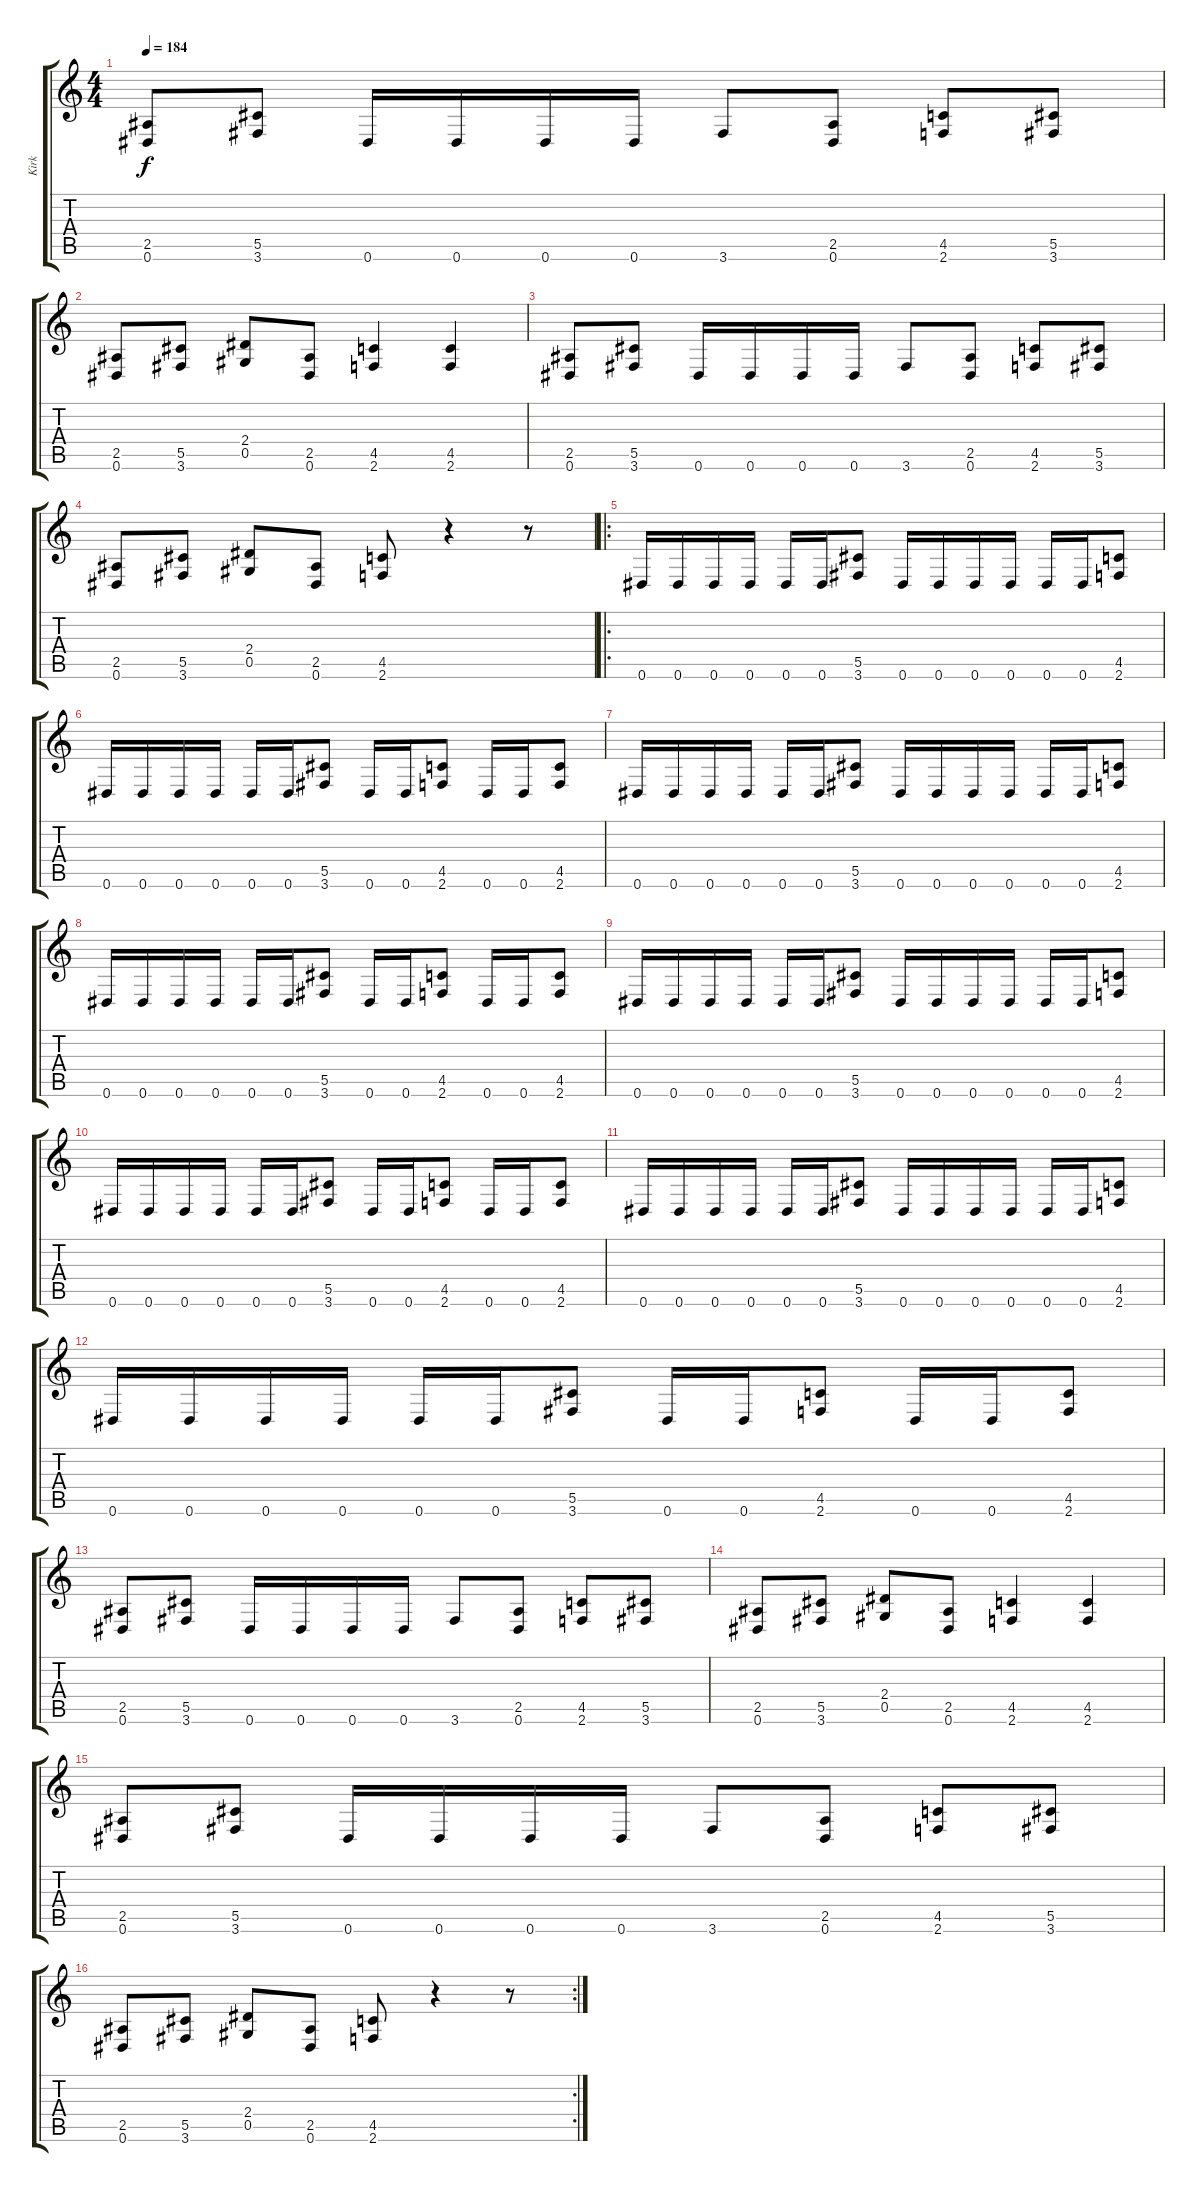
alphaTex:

\track ("Kirk" "Kirk") {instrument overdrivenguitar}
\staff {score tabs}
\tuning (Eb4 Bb3 Gb3 Db3 Ab2 Eb2) {hide}
\ts (4 4)
\tempo 184
\clef g2
\ks c
(2.5 0.6).8{dy f} (5.5 3.6).8 0.6.16 0.6.16 0.6.16 0.6.16 3.6.8 (2.5 0.6).8 (4.5 2.6).8 (5.5 3.6).8 |
(2.5 0.6).8 (5.5 3.6).8 (2.4 0.5).8 (2.5 0.6).8 (4.5 2.6).4 (4.5 2.6).4 |
(2.5 0.6).8 (5.5 3.6).8 0.6.16 0.6.16 0.6.16 0.6.16 3.6.8 (2.5 0.6).8 (4.5 2.6).8 (5.5 3.6).8 |
(2.5 0.6).8 (5.5 3.6).8 (2.4 0.5).8 (2.5 0.6).8 (4.5 2.6).8 r.4 r.8 |
\ro
0.6.16 0.6.16 0.6.16 0.6.16 0.6.16 0.6.16 (5.5 3.6).8 0.6.16 0.6.16 0.6.16 0.6.16 0.6.16 0.6.16 (4.5 2.6).8 |
0.6.16 0.6.16 0.6.16 0.6.16 0.6.16 0.6.16 (5.5 3.6).8 0.6.16 0.6.16 (4.5 2.6).8 0.6.16 0.6.16 (4.5 2.6).8 |
0.6.16 0.6.16 0.6.16 0.6.16 0.6.16 0.6.16 (5.5 3.6).8 0.6.16 0.6.16 0.6.16 0.6.16 0.6.16 0.6.16 (4.5 2.6).8 |
0.6.16 0.6.16 0.6.16 0.6.16 0.6.16 0.6.16 (5.5 3.6).8 0.6.16 0.6.16 (4.5 2.6).8 0.6.16 0.6.16 (4.5 2.6).8 |
0.6.16 0.6.16 0.6.16 0.6.16 0.6.16 0.6.16 (5.5 3.6).8 0.6.16 0.6.16 0.6.16 0.6.16 0.6.16 0.6.16 (4.5 2.6).8 |
0.6.16 0.6.16 0.6.16 0.6.16 0.6.16 0.6.16 (5.5 3.6).8 0.6.16 0.6.16 (4.5 2.6).8 0.6.16 0.6.16 (4.5 2.6).8 |
0.6.16 0.6.16 0.6.16 0.6.16 0.6.16 0.6.16 (5.5 3.6).8 0.6.16 0.6.16 0.6.16 0.6.16 0.6.16 0.6.16 (4.5 2.6).8 |
0.6.16 0.6.16 0.6.16 0.6.16 0.6.16 0.6.16 (5.5 3.6).8 0.6.16 0.6.16 (4.5 2.6).8 0.6.16 0.6.16 (4.5 2.6).8 |
(2.5 0.6).8 (5.5 3.6).8 0.6.16 0.6.16 0.6.16 0.6.16 3.6.8 (2.5 0.6).8 (4.5 2.6).8 (5.5 3.6).8 |
(2.5 0.6).8 (5.5 3.6).8 (2.4 0.5).8 (2.5 0.6).8 (4.5 2.6).4 (4.5 2.6).4 |
(2.5 0.6).8 (5.5 3.6).8 0.6.16 0.6.16 0.6.16 0.6.16 3.6.8 (2.5 0.6).8 (4.5 2.6).8 (5.5 3.6).8 |
\rc 2
(2.5 0.6).8 (5.5 3.6).8 (2.4 0.5).8 (2.5 0.6).8 (4.5 2.6).8 r.4 r.8
